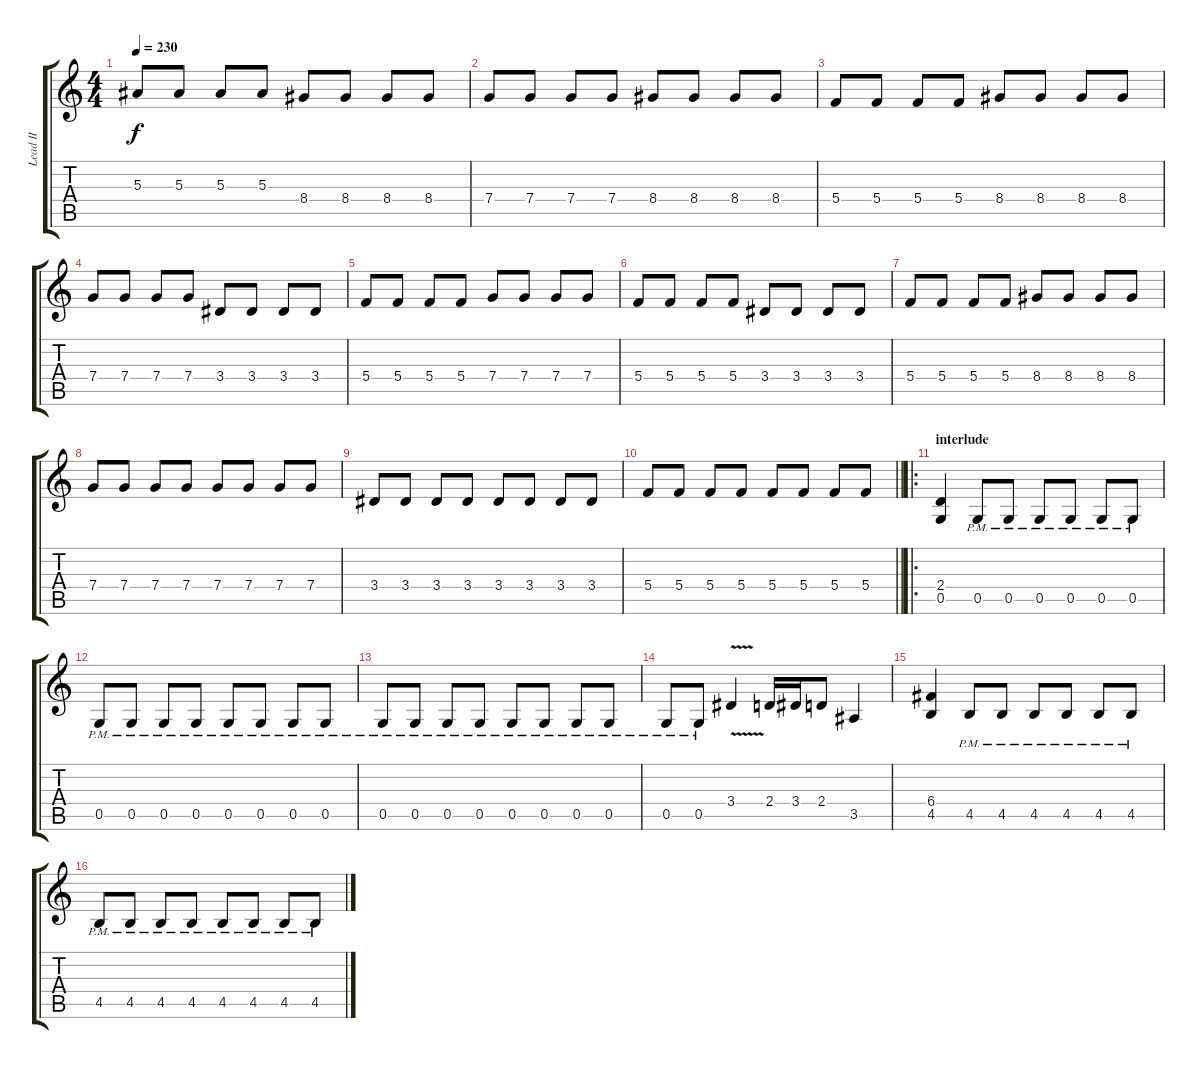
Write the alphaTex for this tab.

\track ("Lead II" "Lead II") {instrument distortionguitar}
\staff {score tabs}
\tuning (D4 A3 F3 C3 G2 C2) {hide}
\ts (4 4)
\tempo 230
\clef g2
\ks c
5.3.8{dy f} 5.3.8 5.3.8 5.3.8 8.4.8 8.4.8 8.4.8 8.4.8 |
7.4.8 7.4.8 7.4.8 7.4.8 8.4.8 8.4.8 8.4.8 8.4.8 |
5.4.8 5.4.8 5.4.8 5.4.8 8.4.8 8.4.8 8.4.8 8.4.8 |
7.4.8 7.4.8 7.4.8 7.4.8 3.4.8 3.4.8 3.4.8 3.4.8 |
5.4.8 5.4.8 5.4.8 5.4.8 7.4.8 7.4.8 7.4.8 7.4.8 |
5.4.8 5.4.8 5.4.8 5.4.8 3.4.8 3.4.8 3.4.8 3.4.8 |
5.4.8 5.4.8 5.4.8 5.4.8 8.4.8 8.4.8 8.4.8 8.4.8 |
7.4.8 7.4.8 7.4.8 7.4.8 7.4.8 7.4.8 7.4.8 7.4.8 |
3.4.8 3.4.8 3.4.8 3.4.8 3.4.8 3.4.8 3.4.8 3.4.8 |
\barLineRight lightlight
5.4.8 5.4.8 5.4.8 5.4.8 5.4.8 5.4.8 5.4.8 5.4.8 |
\ro
\section ("" "interlude")
(2.4 0.5).4 0.5{pm}.8 0.5{pm}.8 0.5{pm}.8 0.5{pm}.8 0.5{pm}.8 0.5{pm}.8 |
0.5{pm}.8 0.5{pm}.8 0.5{pm}.8 0.5{pm}.8 0.5{pm}.8 0.5{pm}.8 0.5{pm}.8 0.5{pm}.8 |
0.5{pm}.8 0.5{pm}.8 0.5{pm}.8 0.5{pm}.8 0.5{pm}.8 0.5{pm}.8 0.5{pm}.8 0.5{pm}.8 |
0.5{pm}.8 0.5{pm}.8 3.4{v}.4 2.4.16 3.4.16 2.4.8 3.5.4 |
(6.4 4.5).4 4.5{pm}.8 4.5{pm}.8 4.5{pm}.8 4.5{pm}.8 4.5{pm}.8 4.5{pm}.8 |
4.5{pm}.8 4.5{pm}.8 4.5{pm}.8 4.5{pm}.8 4.5{pm}.8 4.5{pm}.8 4.5{pm}.8 4.5{pm}.8
